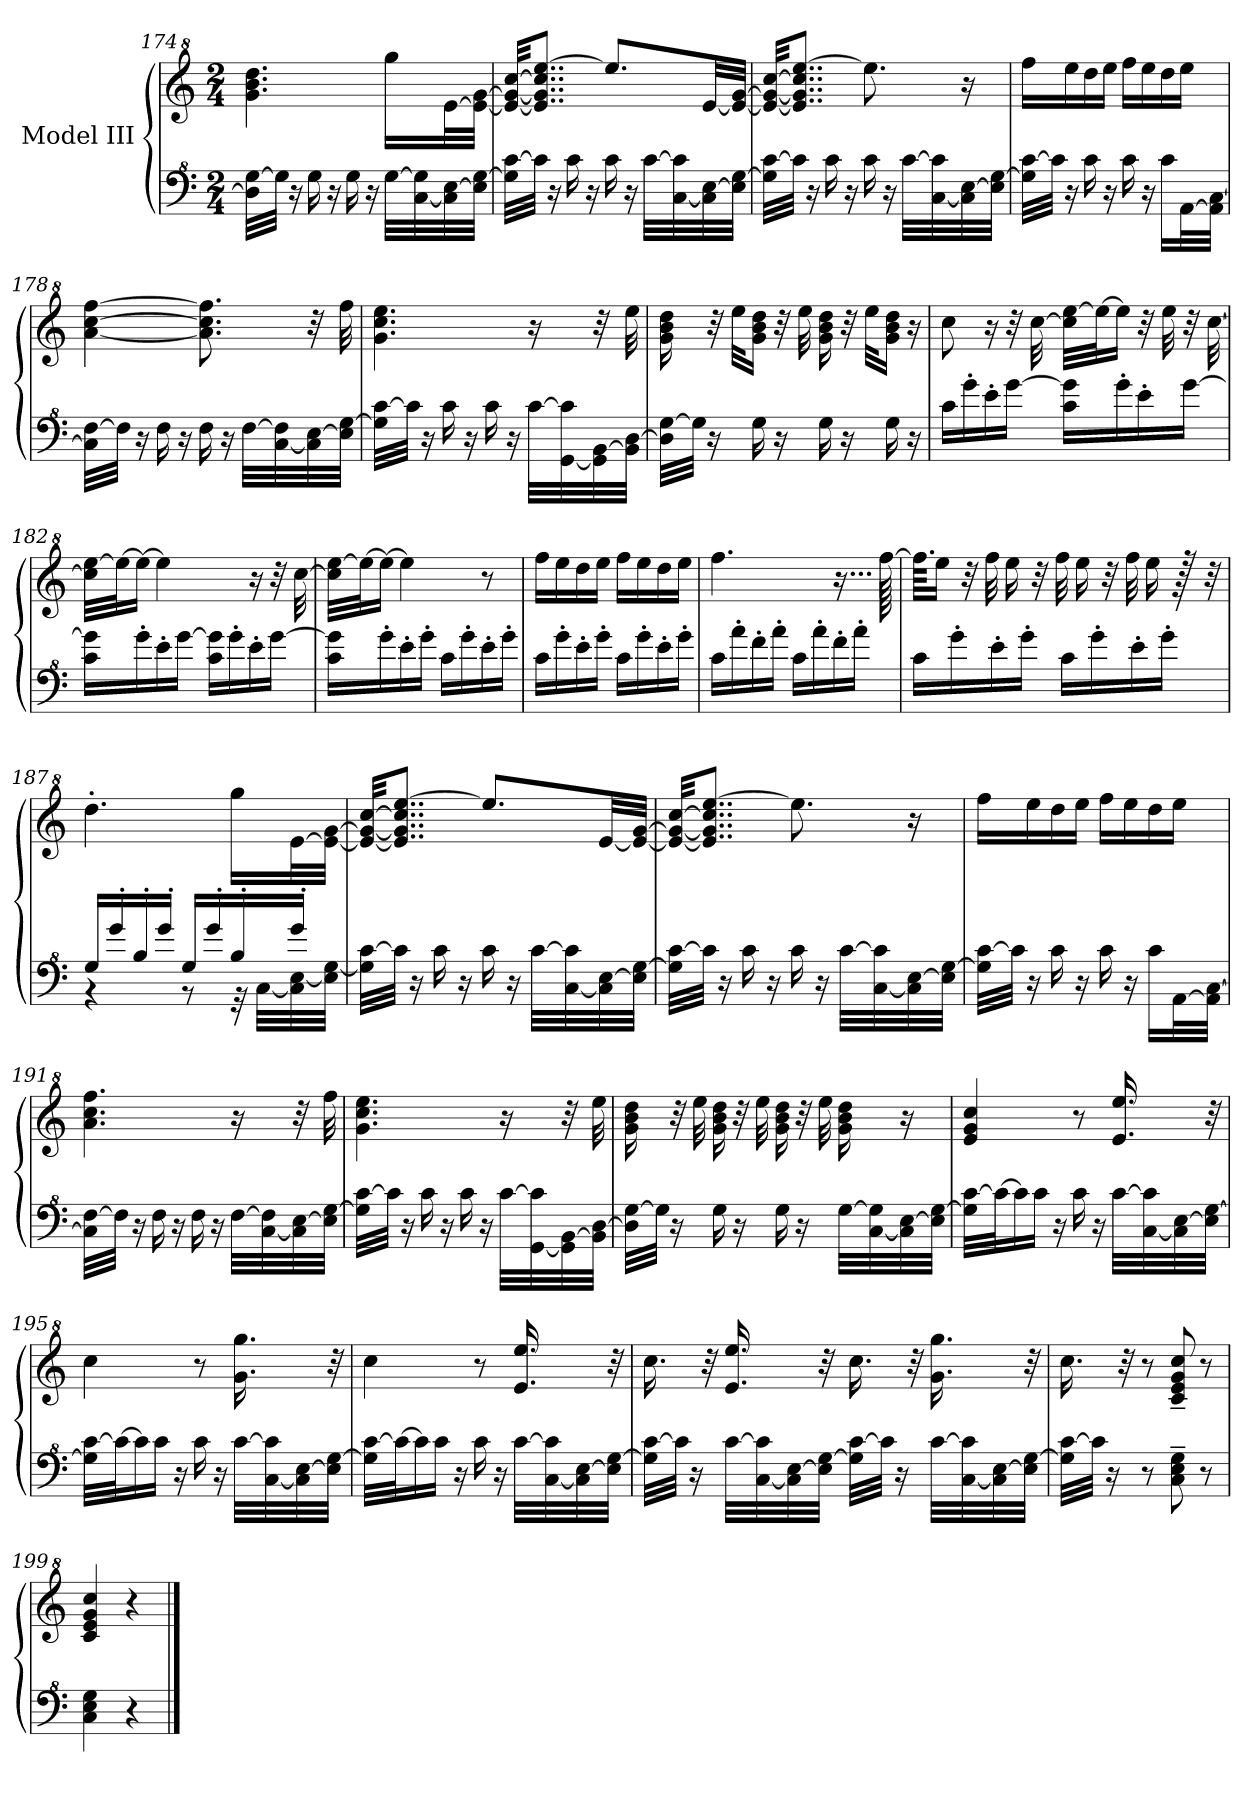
**kern	**kern
*part1	*part1
*staff2	*staff1
*I"Model III	*
*clefF^4	*clefG^2
*k[]	*k[]
*M2/4	*M2/4
=174	=174
32d\] [32g\LLL	4.gg\ 4.bb\ 4.ddd\
32g\JJJ]	.
16r	.
16g\	.
16r	.
16g\	.
16r	.
[32g\LLL	16ggg\LL
[32c\ 32g\]	.
32c\] [32e\	[32ee\L
32e\] [32g\JJJ	32ee\_ [32gg\JJJ
!!LO:LB:g=z
=175	=175
32g\] [32cc\LLL	32ee/_ 32gg/_ [32ccc/KKL
32cc\JJJ]	8..ee/] 8..gg/] 8..ccc/] [8..eee/J
16r	.
16cc\	.
16r	.
16cc\	8.eee/L]
16r	.
[32cc\LLL	.
[32c\ 32cc\]	.
32c\] [32e\	[32ee/LL
32e\] [32g\JJJ	32ee/_ [32gg/JJJ
=176	=176
32g\] [32cc\LLL	32ee/_ 32gg/_ [32ccc/KKL
32cc\JJJ]	8..ee/] 8..gg/] 8..ccc/] [8..eee/J
16r	.
16cc\	.
16r	.
16cc\	8.eee\]
16r	.
[32cc\LLL	.
[32c\ 32cc\]	.
32c\] [32e\	16r
32e\] [32g\JJJ	.
=177	=177
32g\] [32cc\LLL	16fff\LL
32cc\JJJ]	.
16r	16eee\
16cc\	16ddd\
16r	16eee\JJ
16cc\	16fff\LL
16r	16eee\
16cc\LL	16ddd\
[32A\L	16eee\JJ
32A\] [32c\JJJ	.
!!LO:LB:g=z
=178	=178
32c\] [32f\LLL	[4aa\ [4ccc\ [4fff\
32f\JJJ]	.
16r	.
16f\	.
16r	.
16f\	8.aa\] 8.ccc\] 8.fff\]
16r	.
[32f\LLL	.
[32c\ 32f\]	.
32c\] [32e\	32r
32e\] [32g\JJJ	32fff\
=179	=179
32g\] [32cc\LLL	4.gg\ 4.ccc\ 4.eee\
32cc\JJJ]	.
16r	.
16cc\	.
16r	.
16cc\	.
16r	.
[32cc\LLL	16r
[32G\ 32cc\]	.
32G\] [32B\	32r
32B\] [32d\JJJ	32eee\
=180	=180
32d\] [32g\LLL	16gg\ 16bb\ 16ddd\
32g\JJJ]	.
16r	32r
.	32eee\KLL
16g\	16gg\ 16bb\ 16ddd\JJ
16r	32r
.	32eee\
16g\	16gg\ 16bb\ 16ddd\
16r	32r
.	32eee\KLL
16g\	16gg\ 16bb\ 16ddd\JJ
16r	16r
!!LO:LB:g=z
=181	=181
16cc\LL	8ccc\
16gg'\	.
16ee'\	16r
[16gg\JJ	32r
.	[32ccc\
16cc\ 16gg\]LL	32ccc\] [32eee\LLL
.	32eee\J_
16gg'\	16eee\JJ]
16ee'\	32r
.	32eee\
[16gg\JJ	32r
.	[32ccc\
=182	=182
16cc\ 16gg\]LL	32ccc\] [32eee\LLL
.	32eee\J_
16gg'\	16eee\JJ_
16ee'\	4eee\]
[16gg\JJ	.
16cc\ 16gg\]LL	.
16gg'\	.
16ee'\	16r
[16gg\JJ	32r
.	[32ccc\
=183	=183
16cc\ 16gg\]LL	32ccc\] [32eee\LLL
.	32eee\J_
16gg'\	16eee\JJ_
16ee'\	4eee\]
16gg'\JJ	.
16cc\LL	.
16gg'\	.
16ee'\	8r
16gg'\JJ	.
!!LO:LB:g=z
=184	=184
16cc\LL	16fff\LL
16gg'\	16eee\
16ee'\	16ddd\
16gg'\JJ	16eee\JJ
16cc\LL	16fff\LL
16gg'\	16eee\
16ee'\	16ddd\
16gg'\JJ	16eee\JJ
=185	=185
16cc\LL	4.fff\
16aa'\	.
16ff'\	.
16aa'\JJ	.
16cc\LL	.
16aa'\	.
16ff'\	16...r
16aa'\JJ	.
.	[128fff\
=186	=186
16cc\LL	64.fff\KKLL]
.	16eee\JJ
16gg'\	.
.	32r
.	32fff\
16ee'\	.
.	16eee\
16gg'\JJ	.
.	32r
.	32fff\
16cc\LL	.
.	16eee\
16gg'\	.
.	32r
.	32fff\
16ee'\	.
.	16eee\
16gg'\JJ	.
.	128r
.	32r
!!LO:PB:g=z
=187	=187
*^	*
16g/LL	4r	4.ddd'\
16gg'/	.	.
16b'/	.	.
16gg'/JJ	.	.
16g/LL	8r	.
16gg'/	.	.
16b'/	32r	16ggg\LL
.	[32c\LLL	.
16gg'/JJ	32c\] [32e\	[32ee\L
.	32e\] [32g\JJJ	32ee\_ [32gg\JJJ
*v	*v	*
=188	=188
32g\] [32cc\LLL	32ee/_ 32gg/_ [32ccc/KKL
32cc\JJJ]	8..ee/] 8..gg/] 8..ccc/] [8..eee/J
16r	.
16cc\	.
16r	.
16cc\	8.eee/L]
16r	.
[32cc\LLL	.
[32c\ 32cc\]	.
32c\] [32e\	[32ee/LL
32e\] [32g\JJJ	32ee/_ [32gg/JJJ
=189	=189
32g\] [32cc\LLL	32ee/_ 32gg/_ [32ccc/KKL
32cc\JJJ]	8..ee/] 8..gg/] 8..ccc/] [8..eee/J
16r	.
16cc\	.
16r	.
16cc\	8.eee\]
16r	.
[32cc\LLL	.
[32c\ 32cc\]	.
32c\] [32e\	16r
32e\] [32g\JJJ	.
!!LO:LB:g=z
=190	=190
32g\] [32cc\LLL	16fff\LL
32cc\JJJ]	.
16r	16eee\
16cc\	16ddd\
16r	16eee\JJ
16cc\	16fff\LL
16r	16eee\
16cc\LL	16ddd\
[32A\L	16eee\JJ
32A\] [32c\JJJ	.
=191	=191
32c\] [32f\LLL	4.aa\ 4.ccc\ 4.fff\
32f\JJJ]	.
16r	.
16f\	.
16r	.
16f\	.
16r	.
[32f\LLL	16r
[32c\ 32f\]	.
32c\] [32e\	32r
32e\] [32g\JJJ	32fff\
=192	=192
32g\] [32cc\LLL	4.gg\ 4.ccc\ 4.eee\
32cc\JJJ]	.
16r	.
16cc\	.
16r	.
16cc\	.
16r	.
[32cc\LLL	16r
[32G\ 32cc\]	.
32G\] [32B\	32r
32B\] [32d\JJJ	32eee\
!!LO:LB:g=z
=193	=193
32d\] [32g\LLL	16gg\ 16bb\ 16ddd\
32g\JJJ]	.
16r	32r
.	32eee\
16g\	16gg\ 16bb\ 16ddd\
16r	32r
.	32eee\
16g\	16gg\ 16bb\ 16ddd\
16r	32r
.	32eee\
[32g\LLL	16gg\ 16bb\ 16ddd\
[32c\ 32g\]	.
32c\] [32e\	16r
32e\] [32g\JJJ	.
=194	=194
32g\] [32cc\LLL	4ee/ 4gg/ 4ccc/
32cc\J_	.
16cc\]	.
16cc\JJ	.
16r	.
16cc\	8r
16r	.
[32cc\LLL	16.ee/ 16.eee/
[32c\ 32cc\]	.
32c\] [32e\	.
32e\] [32g\JJJ	32r
!!LO:LB:g=z
=195	=195
32g\] [32cc\LLL	4ccc\
32cc\J_	.
16cc\]	.
16cc\JJ	.
16r	.
16cc\	8r
16r	.
[32cc\LLL	16.gg\ 16.ggg\
[32c\ 32cc\]	.
32c\] [32e\	.
32e\] [32g\JJJ	32r
=196	=196
32g\] [32cc\LLL	4ccc\
32cc\J_	.
16cc\]	.
16cc\JJ	.
16r	.
16cc\	8r
16r	.
[32cc\LLL	16.ee/ 16.eee/
[32c\ 32cc\]	.
32c\] [32e\	.
32e\] [32g\JJJ	32r
!!LO:LB:g=z
=197	=197
32g\] [32cc\LLL	16.ccc\
32cc\JJJ]	.
16r	.
.	32r
[32cc\LLL	16.ee/ 16.eee/
[32c\ 32cc\]	.
32c\] [32e\	.
32e\] [32g\JJJ	32r
32g\] [32cc\LLL	16.ccc\
32cc\JJJ]	.
16r	.
.	32r
[32cc\LLL	16.gg\ 16.ggg\
[32c\ 32cc\]	.
32c\] [32e\	.
32e\] [32g\JJJ	32r
=198	=198
32g\] [32cc\LLL	16.ccc\
32cc\JJJ]	.
16r	.
.	32r
8r	8r
8c\~ 8e\~ 8g\~	8cc/~ 8ee/~ 8gg/~ 8ccc/~
8r	8r
=199	=199
4c\ 4e\ 4g\	4cc/ 4ee/ 4gg/ 4ccc/
4r	4r
==	==
*-	*-
